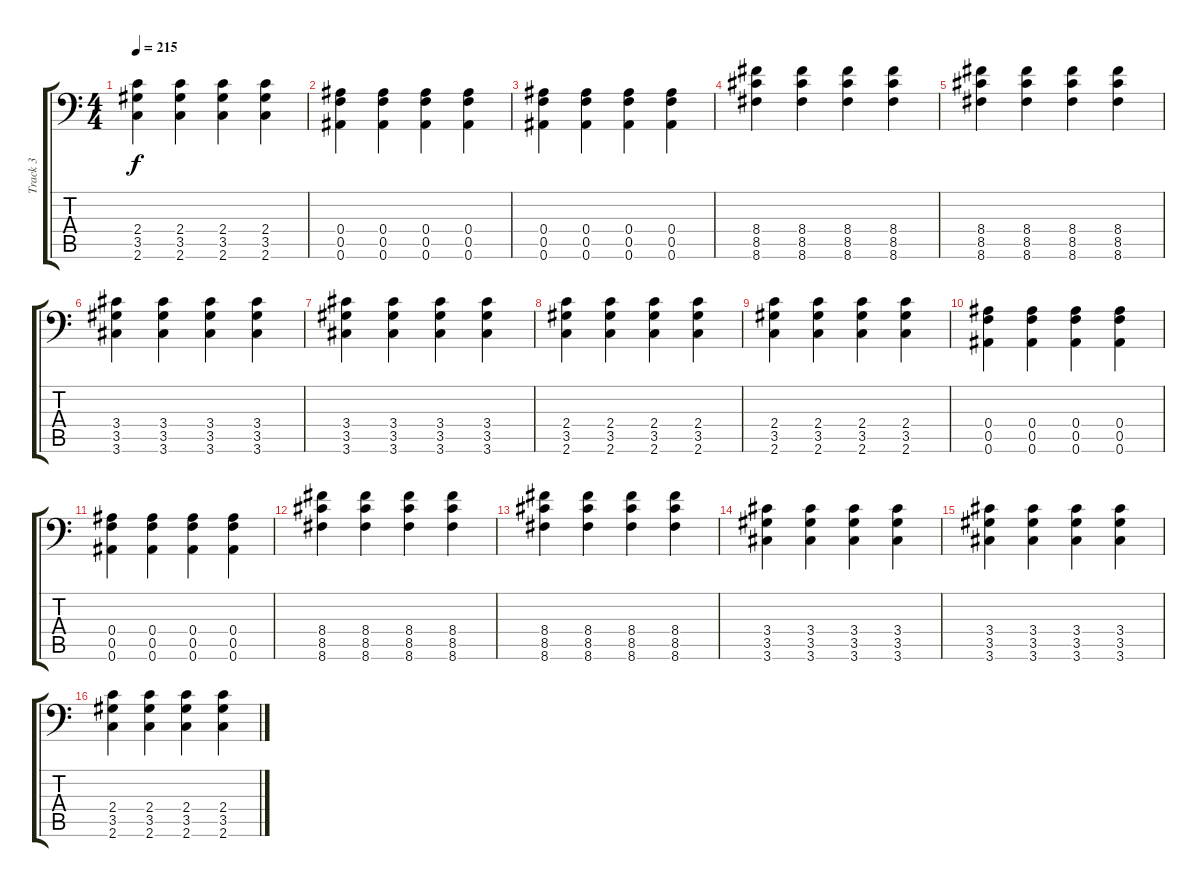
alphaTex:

\track ("Track 3" "Track 3") {instrument distortionguitar}
\staff {score tabs}
\tuning (C4 G3 Eb3 Bb2 F2 Bb1) {hide}
\ts (4 4)
\tempo 215
\clef f4
\ks c
(2.4 3.5 2.6).4{dy f} (2.4 3.5 2.6).4 (2.4 3.5 2.6).4 (2.4 3.5 2.6).4 |
(0.4 0.5 0.6).4 (0.4 0.5 0.6).4 (0.4 0.5 0.6).4 (0.4 0.5 0.6).4 |
(0.4 0.5 0.6).4 (0.4 0.5 0.6).4 (0.4 0.5 0.6).4 (0.4 0.5 0.6).4 |
(8.4 8.5 8.6).4 (8.4 8.5 8.6).4 (8.4 8.5 8.6).4 (8.4 8.5 8.6).4 |
(8.4 8.5 8.6).4 (8.4 8.5 8.6).4 (8.4 8.5 8.6).4 (8.4 8.5 8.6).4 |
(3.4 3.5 3.6).4 (3.4 3.5 3.6).4 (3.4 3.5 3.6).4 (3.4 3.5 3.6).4 |
(3.4 3.5 3.6).4 (3.4 3.5 3.6).4 (3.4 3.5 3.6).4 (3.4 3.5 3.6).4 |
(2.4 3.5 2.6).4 (2.4 3.5 2.6).4 (2.4 3.5 2.6).4 (2.4 3.5 2.6).4 |
(2.4 3.5 2.6).4 (2.4 3.5 2.6).4 (2.4 3.5 2.6).4 (2.4 3.5 2.6).4 |
(0.4 0.5 0.6).4 (0.4 0.5 0.6).4 (0.4 0.5 0.6).4 (0.4 0.5 0.6).4 |
(0.4 0.5 0.6).4 (0.4 0.5 0.6).4 (0.4 0.5 0.6).4 (0.4 0.5 0.6).4 |
(8.4 8.5 8.6).4 (8.4 8.5 8.6).4 (8.4 8.5 8.6).4 (8.4 8.5 8.6).4 |
(8.4 8.5 8.6).4 (8.4 8.5 8.6).4 (8.4 8.5 8.6).4 (8.4 8.5 8.6).4 |
(3.4 3.5 3.6).4 (3.4 3.5 3.6).4 (3.4 3.5 3.6).4 (3.4 3.5 3.6).4 |
(3.4 3.5 3.6).4 (3.4 3.5 3.6).4 (3.4 3.5 3.6).4 (3.4 3.5 3.6).4 |
(2.4 3.5 2.6).4 (2.4 3.5 2.6).4 (2.4 3.5 2.6).4 (2.4 3.5 2.6).4
